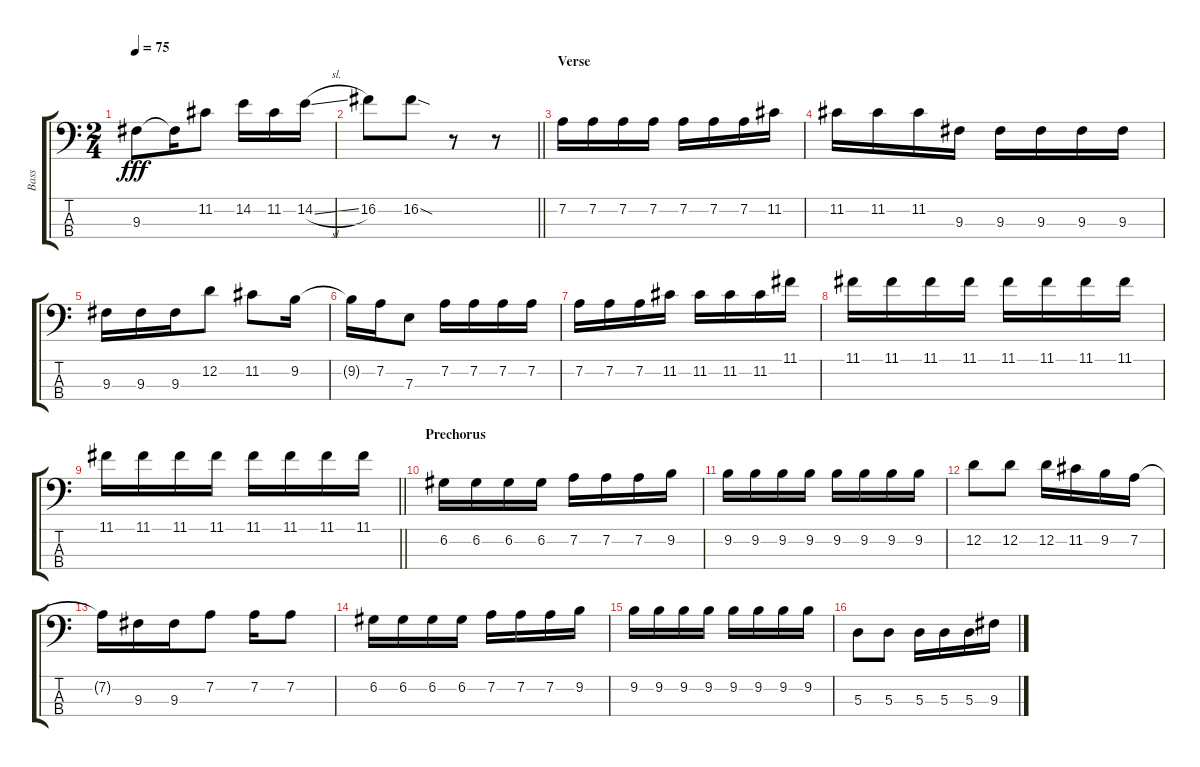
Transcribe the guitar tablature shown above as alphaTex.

\track ("Bass" "Bass") {instrument electricbassfinger}
\staff {score tabs}
\tuning (G2 D2 A1 E1) {hide}
\ts (2 4)
\tempo 75
\clef f4
\ks c
9.3{t}.8{dy fff} 9.3{t}.16 11.2.8 14.2.16 11.2.16 14.2{sl}.16 |
\barLineRight lightlight
16.2.8 16.2{sod}.8 r.8 r.8 |
\section ("" "Verse")
7.2.16 7.2.16 7.2.16 7.2.16 7.2.16 7.2.16 7.2.16 11.2.16 |
11.2.16 11.2.16 11.2.16 9.3.16 9.3.16 9.3.16 9.3.16 9.3.16 |
9.3.16 9.3.16 9.3.16 12.2.8 11.2.8 9.2.16 |
9.2{t}.16 7.2.16 7.3.8 7.2.16 7.2.16 7.2.16 7.2.16 |
7.2.16 7.2.16 7.2.16 11.2.16 11.2.16 11.2.16 11.2.16 11.1.16 |
11.1.16 11.1.16 11.1.16 11.1.16 11.1.16 11.1.16 11.1.16 11.1.16 |
\barLineRight lightlight
11.1.16 11.1.16 11.1.16 11.1.16 11.1.16 11.1.16 11.1.16 11.1.16 |
\section ("" "Prechorus")
6.2.16 6.2.16 6.2.16 6.2.16 7.2.16 7.2.16 7.2.16 9.2.16 |
9.2.16 9.2.16 9.2.16 9.2.16 9.2.16 9.2.16 9.2.16 9.2.16 |
12.2.8 12.2.8 12.2.16 11.2.16 9.2.16 7.2.16 |
7.2{t}.16 9.3.16 9.3.16 7.2.8 7.2.16 7.2.8 |
6.2.16 6.2.16 6.2.16 6.2.16 7.2.16 7.2.16 7.2.16 9.2.16 |
9.2.16 9.2.16 9.2.16 9.2.16 9.2.16 9.2.16 9.2.16 9.2.16 |
5.3.8 5.3.8 5.3.16 5.3.16 5.3.16 9.3.16
